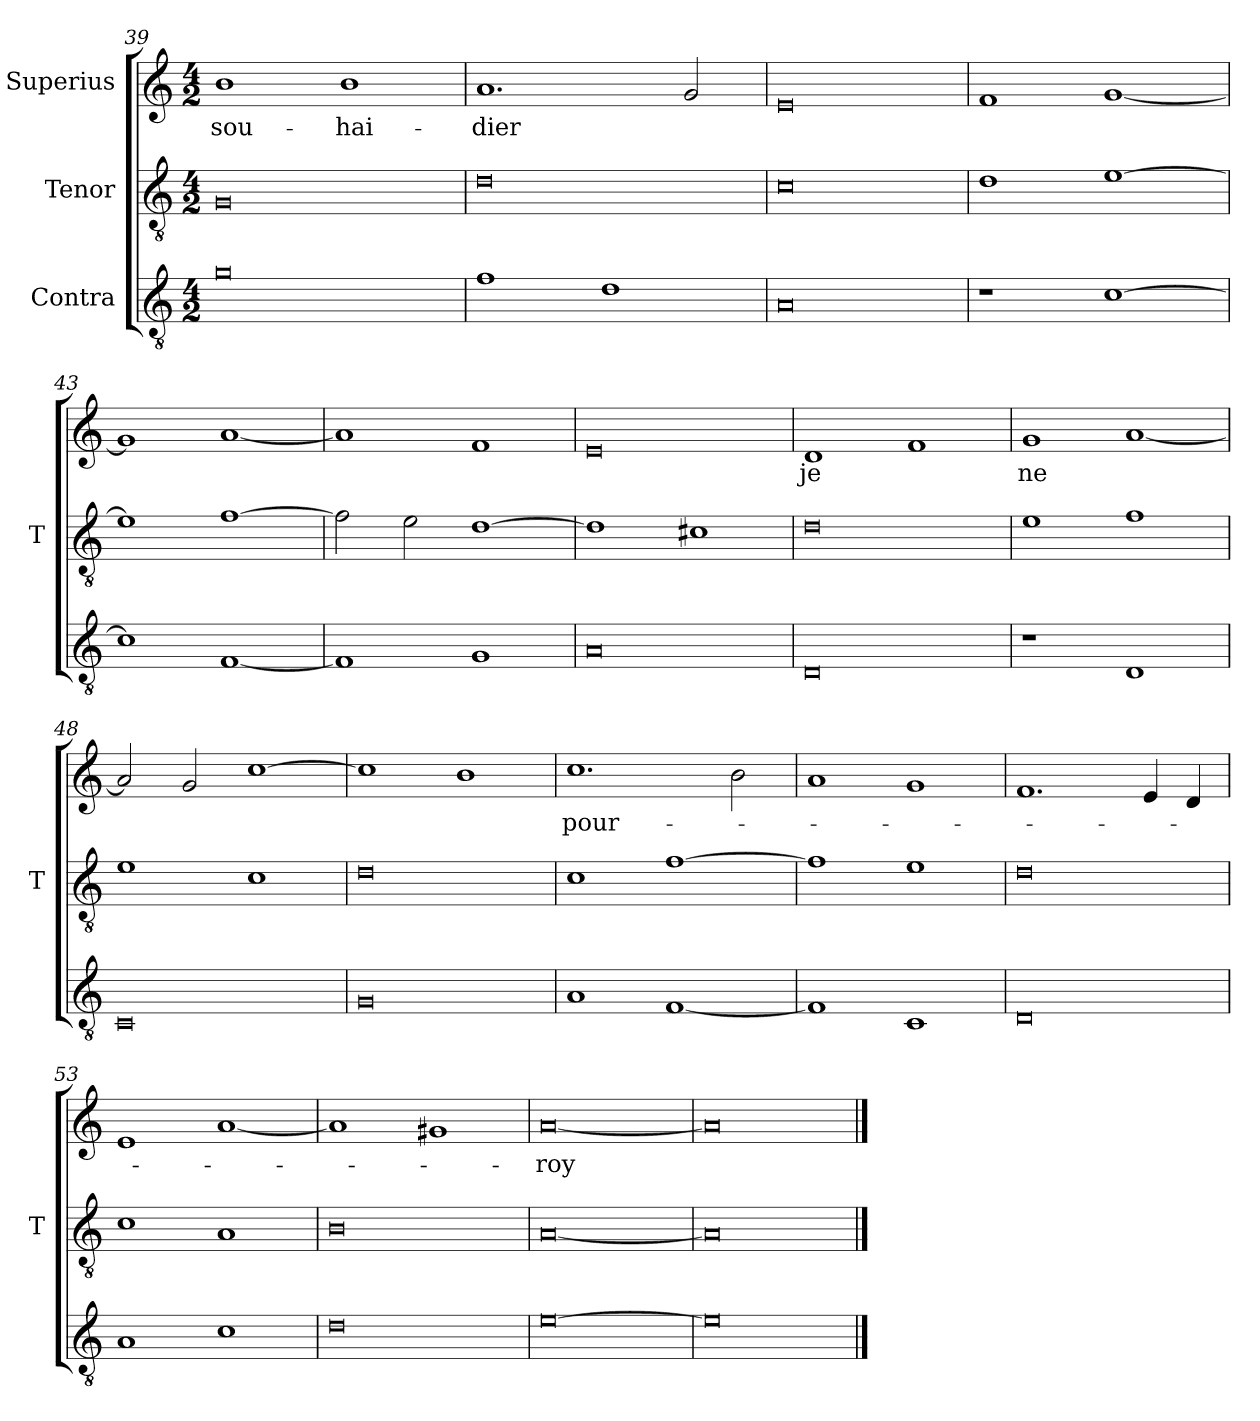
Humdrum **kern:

**kern	**kern	**kern	**text
*part3	*part2	*part1	*part1
*staff3	*staff2	*staff1	*staff1
*I"Contra	*I"Tenor	*I"Superius	*
*	*I'T	*	*
*clefGv2	*clefGv2	*clefG2	*
*M4/2	*M4/2	*M4/2	*
=39	=39	=39	=39
0g	0G	1b	sou-
.	.	1b	-hai-
=40	=40	=40	=40
1f	0d	1.a	-dier
1d	.	.	.
.	.	2g	.
=41	=41	=41	=41
0A	0c	0e	.
=42	=42	=42	=42
1r	1d	1f	.
[1c	[1e	[1g	.
=43	=43	=43	=43
1c]	1e]	1g]	.
[1F	[1f	[1a	.
=44	=44	=44	=44
1F]	2f]	1a]	.
.	2e	.	.
1G	[1d	1f	.
=45	=45	=45	=45
0A	1d]	0e	.
.	1c#X	.	.
=46	=46	=46	=46
0D	0d	1d	-je
.	.	1f	.
=47	=47	=47	=47
1r	1e	1g	-ne
1D	1f	[1a	.
=48	=48	=48	=48
0C	1e	2a]	.
.	.	2g	.
.	1c	[1cc	.
=49	=49	=49	=49
0G	0d	1cc]	.
.	.	1b	.
=50	=50	=50	=50
1A	1c	1.cc	pour-
[1F	[1f	.	.
.	.	2b	.
=51	=51	=51	=51
1F]	1f]	1a	.
1C	1e	1g	.
=52	=52	=52	=52
0D	0d	1.f	.
.	.	4e	.
.	.	4d	.
=53	=53	=53	=53
1A	1c	1e	.
1c	1A	[1a	.
=54	=54	=54	=54
0d	0B	1a]	.
.	.	1g#X	.
=55	=55	=55	=55
[0e	[0A	[0a	-roy
=56	=56	=56	=56
0e]	0A]	0a]	.
==	==	==	==
*-	*-	*-	*-
